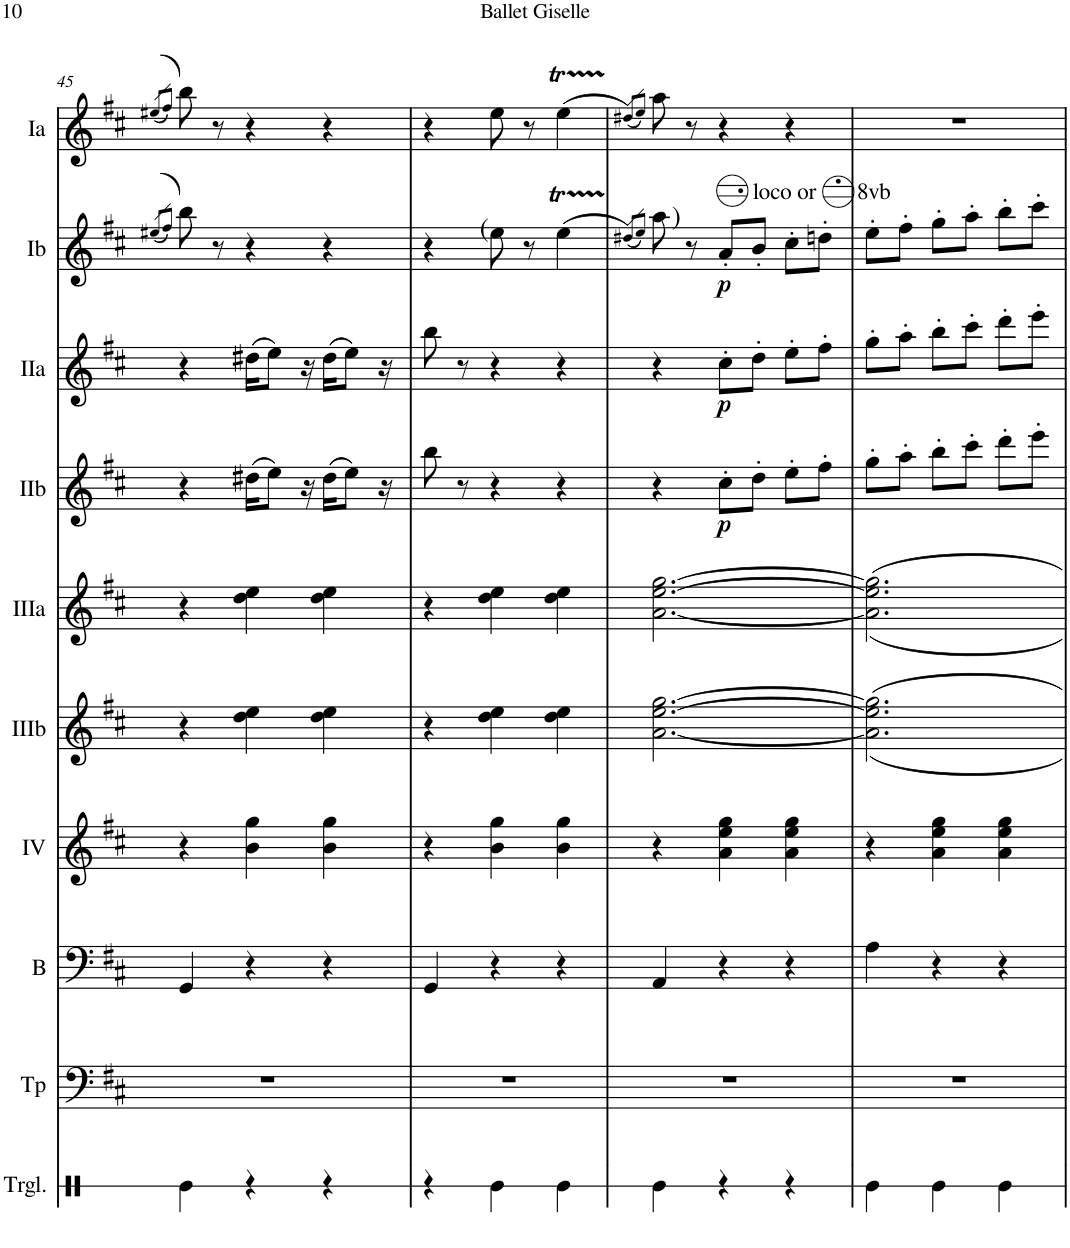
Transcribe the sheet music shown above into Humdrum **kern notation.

**kern	**kern	**kern	**kern	**kern	**kern	**kern	**dynam	**kern	**dynam	**kern	**dynam	**kern
*part10	*part9	*part8	*part7	*part6	*part5	*part4	*part4	*part3	*part3	*part2	*part2	*part1
*staff10	*staff9	*staff8	*staff7	*staff6	*staff5	*staff4	*staff4	*staff3	*staff3	*staff2	*staff2	*staff1
*I"Triangle	*I"Timp.	*I"Bass	*I"Acc. 4	*I"Acc. 3b	*I"Acc. 3a	*I"Acc. 2b	*	*I"Acc. 2a	*	*I"Acc. 1b	*	*I"Acc. 1a
*I'Trgl.	*I'Tp	*I'B	*	*	*	*	*	*	*	*	*	*
!!LO:PB:g=z
*clefX	*clefF4	*clefF4	*clefG2	*clefG2	*clefG2	*clefG2	*	*clefG2	*	*clefG2	*	*clefG2
*	*	*Trd7c12	*Trd7c12	*Trd7c12	*Trd7c12	*	*	*	*	*	*	*
*k[]	*k[f#c#]	*k[f#c#]	*k[f#c#]	*k[f#c#]	*k[f#c#]	*k[f#c#]	*	*k[f#c#]	*	*k[f#c#]	*	*k[f#c#]
*M3/4	*M3/4	*M3/4	*M3/4	*M3/4	*M3/4	*M3/4	*	*M3/4	*	*M3/4	*	*M3/4
=45	=45	=45	=45	=45	=45	=45	=45	=45	=45	=45	=45	=45
.	.	.	.	.	.	.	.	.	.	(8qee#X/L	.	(8qee#X/L
.	.	.	.	.	.	.	.	.	.	8qff#/J)	.	8qff#/J)
4Re\	2.r	4GG/	4r	4r	4r	4r	.	4r	.	8bb\	.	8bb\
.	.	.	.	.	.	.	.	.	.	8r	.	8r
4r	.	4r	4b\ 4gg\	4dd\ 4ee\	4dd\ 4ee\	(16d#X\KL	.	(16dd#X\KL	.	4r	.	4r
.	.	.	.	.	.	8e\J)	.	8ee\J)	.	.	.	.
.	.	.	.	.	.	16r	.	16r	.	.	.	.
4r	.	4r	4b\ 4gg\	4dd\ 4ee\	4dd\ 4ee\	(16d#\KL	.	(16dd#\KL	.	4r	.	4r
.	.	.	.	.	.	8e\J)	.	8ee\J)	.	.	.	.
.	.	.	.	.	.	16r	.	16r	.	.	.	.
=46	=46	=46	=46	=46	=46	=46	=46	=46	=46	=46	=46	=46
4r	2.r	4GG/	4r	4r	4r	8b\	.	8bb\	.	4r	.	4r
.	.	.	.	.	.	8r	.	8r	.	.	.	.
!	!	!	!	!	!	!	!	!	!	!LO:TX:a:t=(	!	!
4Re\	.	4r	4b\ 4gg\	4dd\ 4ee\	4dd\ 4ee\	4r	.	4r	.	8ee\	.	8ee\
.	.	.	.	.	.	.	.	.	.	8r	.	8r
4Re\	.	4r	4b\ 4gg\	4dd\ 4ee\	4dd\ 4ee\	4r	.	4r	.	(4eeT\	.	(4eeT\
=47	=47	=47	=47	=47	=47	=47	=47	=47	=47	=47	=47	=47
.	.	.	.	.	.	.	.	.	.	(8qdd#X/L)	.	(8qdd#X/L)
.	.	.	.	.	.	.	.	.	.	8qee/J)	.	8qee/J)
!	!	!	!	!	!	!	!	!	!	!LO:TX:a:t=)	!	!
4Re\	2.r	4AA/	4r	[2.a\ [2.ee\ [2.gg\	[2.a\ [2.ee\ [2.gg\	4r	.	4r	.	8aa\	.	8aa\
.	.	.	.	.	.	.	.	.	.	8r	.	8r
!	!	!	!	!	!	!	!	!	!	!LO:TX:a:t=loco or       8vb	!	!
!	!	!	!	!	!	!	!LO:DY:b	!	!LO:DY:b	!	!LO:DY:b	!
4r	.	4r	4a\ 4ee\ 4gg\	.	.	8c#'\L	p	8cc#'\L	p	8a'/L	p	4r
.	.	.	.	.	.	8d'\J	.	8dd'\J	.	8b'/J	.	.
4r	.	4r	4a\ 4ee\ 4gg\	.	.	8e'\L	.	8ee'\L	.	8cc#'\L	.	4r
.	.	.	.	.	.	8f#'\J	.	8ff#'\J	.	8ddn'\J	.	.
=48	=48	=48	=48	=48	=48	=48	=48	=48	=48	=48	=48	=48
4Re\	2.r	4A\	4r	2.a\] 2.ee\] 2.gg\]	2.a\] 2.ee\] 2.gg\]	8g'\L	.	8gg'\L	.	8ee'\L	.	2.r
.	.	.	.	.	.	8a'\J	.	8aa'\J	.	8ff#'\J	.	.
4Re\	.	4r	4a\ 4ee\ 4gg\	.	.	8b'\L	.	8bb'\L	.	8gg'\L	.	.
.	.	.	.	.	.	8cc#'\J	.	8ccc#'\J	.	8aa'\J	.	.
4Re\	.	4r	4a\ 4ee\ 4gg\	.	.	8dd'\L	.	8ddd'\L	.	8bb'\L	.	.
.	.	.	.	.	.	8ee'\J	.	8eee'\J	.	8ccc#'\J	.	.
=	=	=	=	=	=	=	=	=	=	=	=	=
*-	*-	*-	*-	*-	*-	*-	*-	*-	*-	*-	*-	*-
